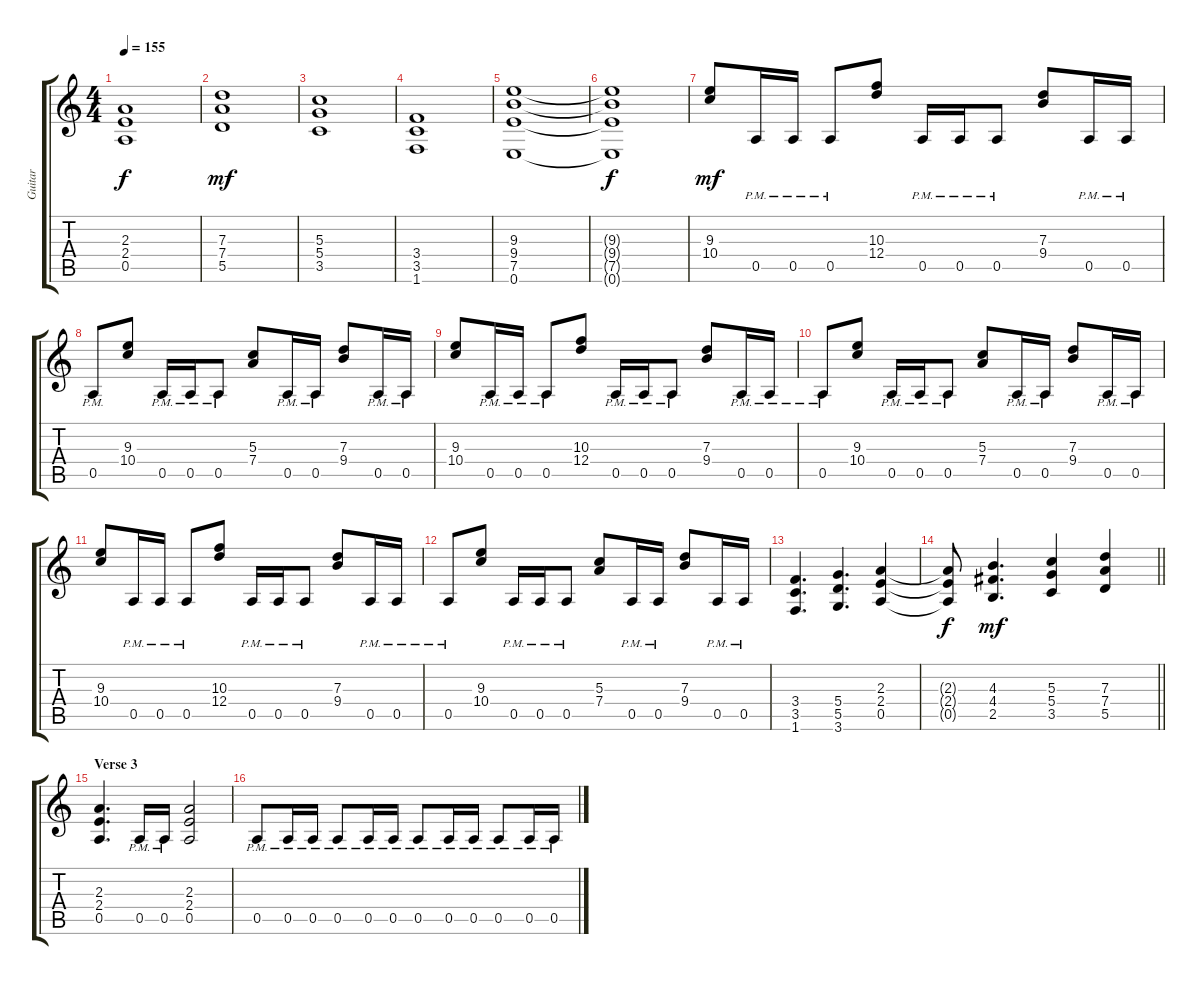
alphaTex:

\track ("Guitar" "Guitar") {instrument overdrivenguitar}
\staff {score tabs}
\tuning (E4 B3 G3 D3 A2 E2) {hide}
\ts (4 4)
\tempo 155
\clef g2
\ks c
(2.3{t} 2.4{t} 0.5{t}).1{dy f} |
(7.3 7.4 5.5).1{dy mf} |
(5.3 5.4 3.5).1 |
(3.4 3.5 1.6).1 |
(9.3 9.4 7.5 0.6).1 |
(9.3{t} 9.4{t} 7.5{t} 0.6{t}).1{dy f} |
(9.3 10.4).8{dy mf} 0.5{pm}.16 0.5{pm}.16 0.5{pm}.8 (10.3 12.4).8 0.5{pm}.16 0.5{pm}.16 0.5{pm}.8 (7.3 9.4).8 0.5{pm}.16 0.5{pm}.16 |
0.5{pm}.8 (9.3 10.4).8 0.5{pm}.16 0.5{pm}.16 0.5{pm}.8 (5.3 7.4).8 0.5{pm}.16 0.5{pm}.16 (7.3 9.4).8 0.5{pm}.16 0.5{pm}.16 |
(9.3 10.4).8 0.5{pm}.16 0.5{pm}.16 0.5{pm}.8 (10.3 12.4).8 0.5{pm}.16 0.5{pm}.16 0.5{pm}.8 (7.3 9.4).8 0.5{pm}.16 0.5{pm}.16 |
0.5{pm}.8 (9.3 10.4).8 0.5{pm}.16 0.5{pm}.16 0.5{pm}.8 (5.3 7.4).8 0.5{pm}.16 0.5{pm}.16 (7.3 9.4).8 0.5{pm}.16 0.5{pm}.16 |
(9.3 10.4).8 0.5{pm}.16 0.5{pm}.16 0.5{pm}.8 (10.3 12.4).8 0.5{pm}.16 0.5{pm}.16 0.5{pm}.8 (7.3 9.4).8 0.5{pm}.16 0.5{pm}.16 |
0.5{pm}.8 (9.3 10.4).8 0.5{pm}.16 0.5{pm}.16 0.5{pm}.8 (5.3 7.4).8 0.5{pm}.16 0.5{pm}.16 (7.3 9.4).8 0.5{pm}.16 0.5{pm}.16 |
(3.4 3.5 1.6).4{d} (5.4 5.5 3.6).4{d} (2.3 2.4 0.5).4 |
\barLineRight lightlight
(2.3{t} 2.4{t} 0.5{t}).8{dy f} (4.3 4.4 2.5).4{d dy mf} (5.3 5.4 3.5).4 (7.3 7.4 5.5).4 |
\section ("" "Verse 3")
(2.3 2.4 0.5).4{d} 0.5{pm}.16 0.5{pm}.16 (2.3 2.4 0.5).2 |
0.5{pm}.8 0.5{pm}.16 0.5{pm}.16 0.5{pm}.8 0.5{pm}.16 0.5{pm}.16 0.5{pm}.8 0.5{pm}.16 0.5{pm}.16 0.5{pm}.8 0.5{pm}.16 0.5{pm}.16
